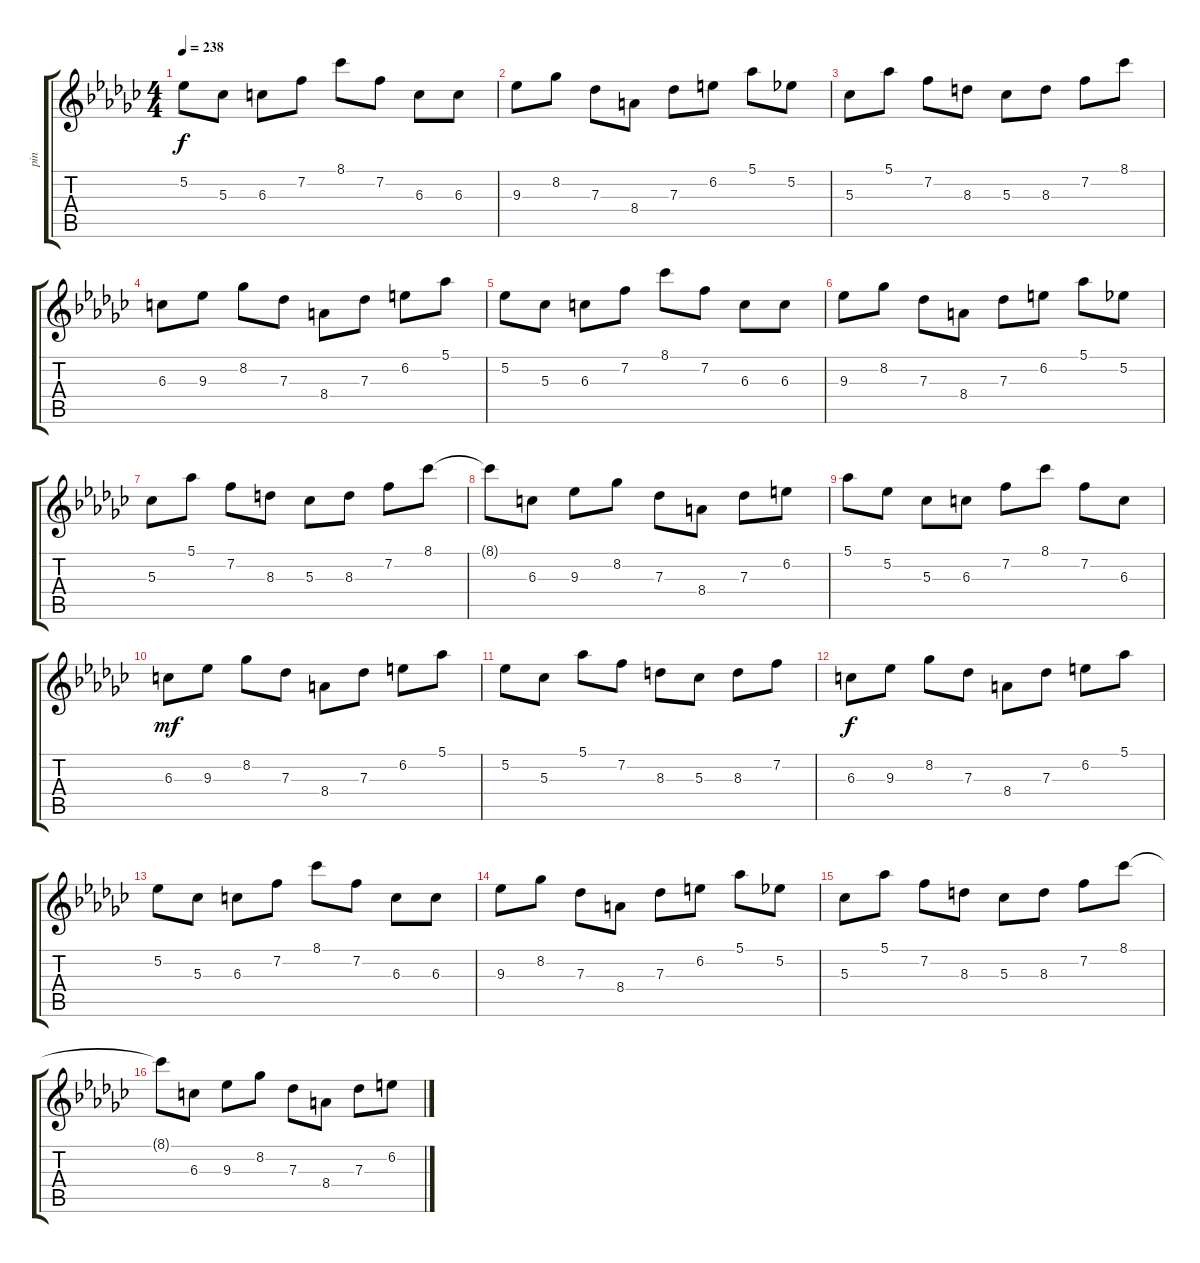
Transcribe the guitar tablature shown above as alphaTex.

\track ("pin" "pin") {instrument distortionguitar}
\staff {score tabs}
\tuning (Eb4 Bb3 Gb3 Db3 Ab2 Db2) {hide}
\ts (4 4)
\tempo 238
\clef g2
\ks gb
5.2.8{dy f} 5.3.8 6.3.8 7.2.8 8.1.8 7.2.8 6.3.8 6.3.8 |
9.3.8 8.2.8 7.3.8 8.4.8 7.3.8 6.2.8 5.1.8 5.2.8 |
5.3.8 5.1.8 7.2.8 8.3.8 5.3.8 8.3.8 7.2.8 8.1.8 |
6.3.8 9.3.8 8.2.8 7.3.8 8.4.8 7.3.8 6.2.8 5.1.8 |
5.2.8 5.3.8 6.3.8 7.2.8 8.1.8 7.2.8 6.3.8 6.3.8 |
9.3.8 8.2.8 7.3.8 8.4.8 7.3.8 6.2.8 5.1.8 5.2.8 |
5.3.8 5.1.8 7.2.8 8.3.8 5.3.8 8.3.8 7.2.8 8.1.8 |
8.1{t}.8 6.3.8 9.3.8 8.2.8 7.3.8 8.4.8 7.3.8 6.2.8 |
5.1.8 5.2.8 5.3.8 6.3.8 7.2.8 8.1.8 7.2.8 6.3.8 |
6.3.8{dy mf} 9.3.8 8.2.8 7.3.8 8.4.8 7.3.8 6.2.8 5.1.8 |
5.2.8 5.3.8 5.1.8 7.2.8 8.3.8 5.3.8 8.3.8 7.2.8 |
6.3.8{dy f} 9.3.8 8.2.8 7.3.8 8.4.8 7.3.8 6.2.8 5.1.8 |
5.2.8 5.3.8 6.3.8 7.2.8 8.1.8 7.2.8 6.3.8 6.3.8 |
9.3.8 8.2.8 7.3.8 8.4.8 7.3.8 6.2.8 5.1.8 5.2.8 |
5.3.8 5.1.8 7.2.8 8.3.8 5.3.8 8.3.8 7.2.8 8.1.8 |
8.1{t}.8 6.3.8 9.3.8 8.2.8 7.3.8 8.4.8 7.3.8 6.2.8
